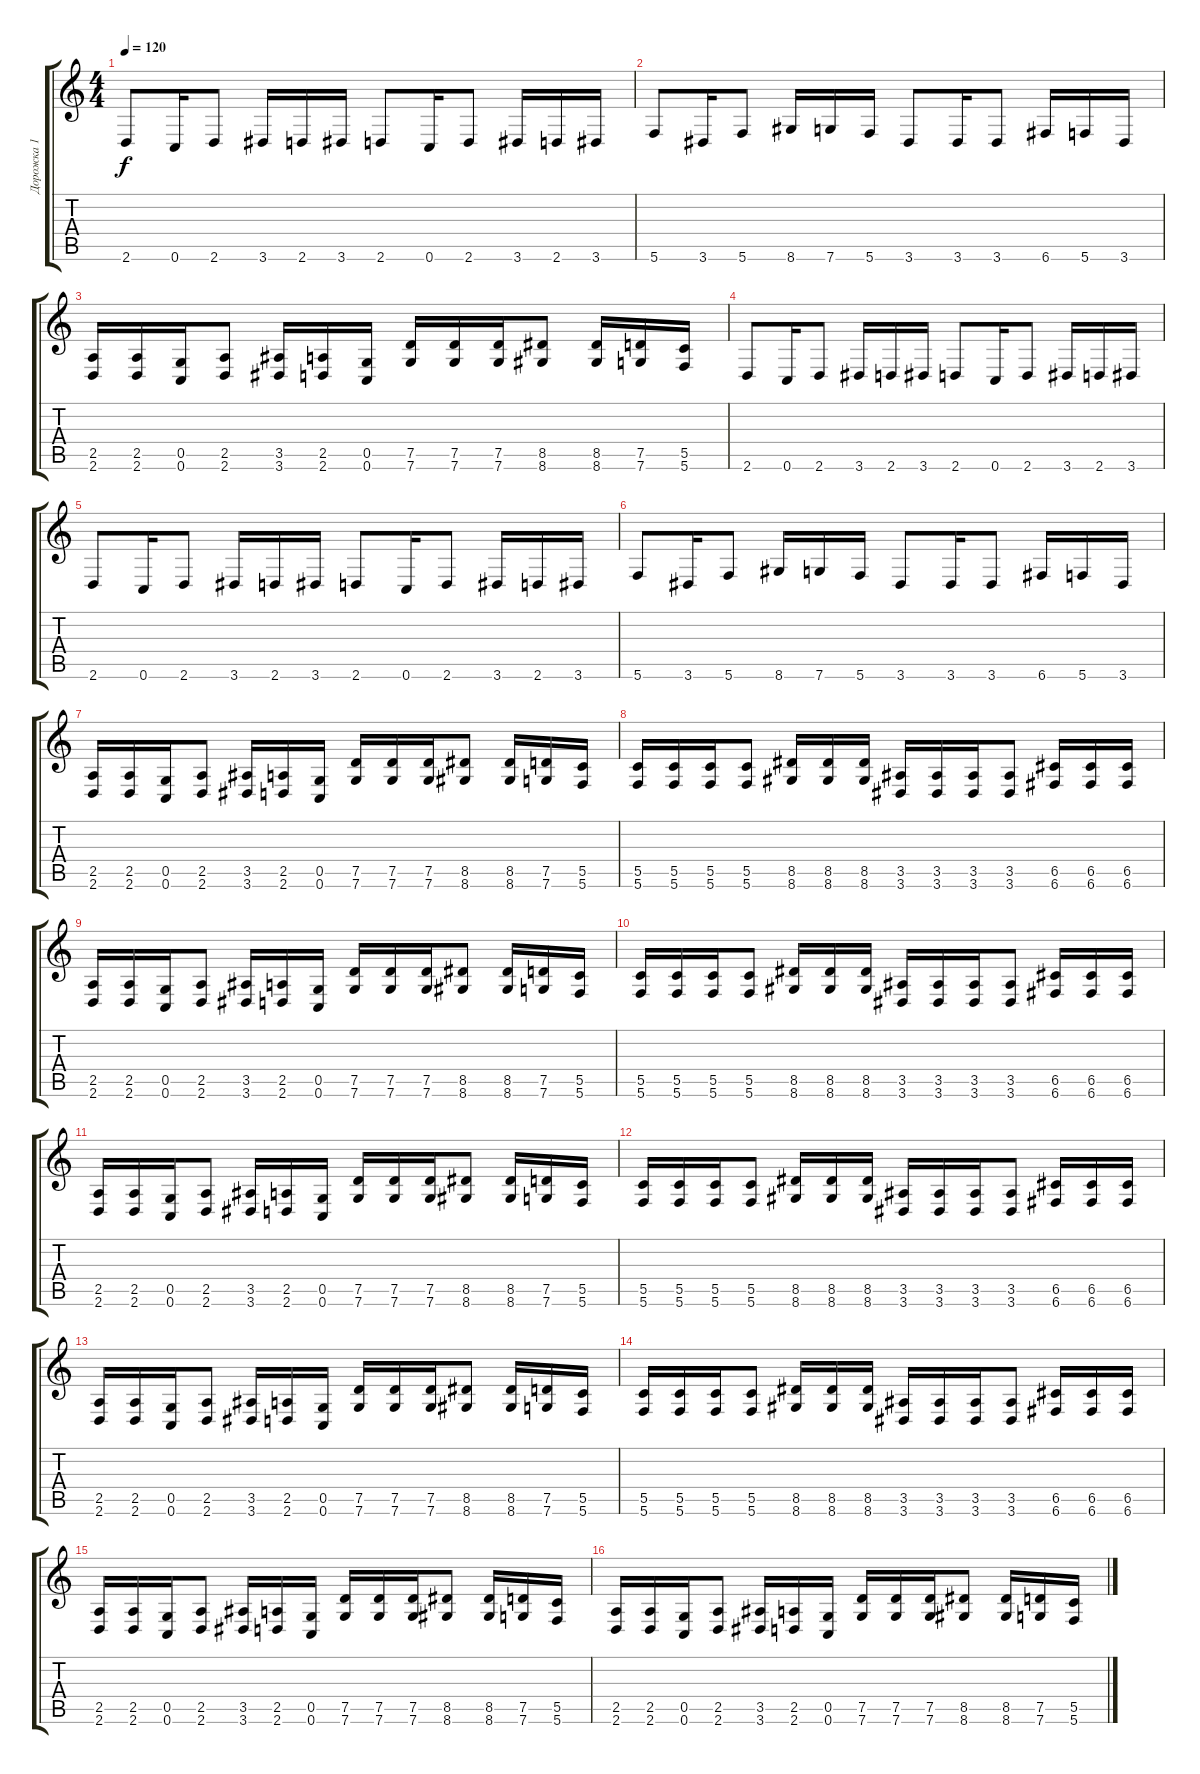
\track ("Дорожка 1" "Дорожка 1") {instrument distortionguitar}
\staff {score tabs}
\tuning (D4 A3 F3 C3 G2 C2) {hide}
\ts (4 4)
\tempo 120
\clef g2
\ks c
2.6.8{dy f} 0.6.16 2.6.8 3.6.16 2.6.16 3.6.16 2.6.8 0.6.16 2.6.8 3.6.16 2.6.16 3.6.16 |
5.6.8 3.6.16 5.6.8 8.6.16 7.6.16 5.6.16 3.6.8 3.6.16 3.6.8 6.6.16 5.6.16 3.6.16 |
(2.5 2.6).16 (2.5 2.6).16 (0.5 0.6).16 (2.5 2.6).8 (3.5 3.6).16 (2.5 2.6).16 (0.5 0.6).16 (7.5 7.6).16 (7.5 7.6).16 (7.5 7.6).16 (8.5 8.6).8 (8.5 8.6).16 (7.5 7.6).16 (5.5 5.6).16 |
2.6.8 0.6.16 2.6.8 3.6.16 2.6.16 3.6.16 2.6.8 0.6.16 2.6.8 3.6.16 2.6.16 3.6.16 |
2.6.8 0.6.16 2.6.8 3.6.16 2.6.16 3.6.16 2.6.8 0.6.16 2.6.8 3.6.16 2.6.16 3.6.16 |
5.6.8 3.6.16 5.6.8 8.6.16 7.6.16 5.6.16 3.6.8 3.6.16 3.6.8 6.6.16 5.6.16 3.6.16 |
(2.5 2.6).16 (2.5 2.6).16 (0.5 0.6).16 (2.5 2.6).8 (3.5 3.6).16 (2.5 2.6).16 (0.5 0.6).16 (7.5 7.6).16 (7.5 7.6).16 (7.5 7.6).16 (8.5 8.6).8 (8.5 8.6).16 (7.5 7.6).16 (5.5 5.6).16 |
(5.5 5.6).16 (5.5 5.6).16 (5.5 5.6).16 (5.5 5.6).8 (8.5 8.6).16 (8.5 8.6).16 (8.5 8.6).16 (3.5 3.6).16 (3.5 3.6).16 (3.5 3.6).16 (3.5 3.6).8 (6.5 6.6).16 (6.5 6.6).16 (6.5 6.6).16 |
(2.5 2.6).16 (2.5 2.6).16 (0.5 0.6).16 (2.5 2.6).8 (3.5 3.6).16 (2.5 2.6).16 (0.5 0.6).16 (7.5 7.6).16 (7.5 7.6).16 (7.5 7.6).16 (8.5 8.6).8 (8.5 8.6).16 (7.5 7.6).16 (5.5 5.6).16 |
(5.5 5.6).16 (5.5 5.6).16 (5.5 5.6).16 (5.5 5.6).8 (8.5 8.6).16 (8.5 8.6).16 (8.5 8.6).16 (3.5 3.6).16 (3.5 3.6).16 (3.5 3.6).16 (3.5 3.6).8 (6.5 6.6).16 (6.5 6.6).16 (6.5 6.6).16 |
(2.5 2.6).16 (2.5 2.6).16 (0.5 0.6).16 (2.5 2.6).8 (3.5 3.6).16 (2.5 2.6).16 (0.5 0.6).16 (7.5 7.6).16 (7.5 7.6).16 (7.5 7.6).16 (8.5 8.6).8 (8.5 8.6).16 (7.5 7.6).16 (5.5 5.6).16 |
(5.5 5.6).16 (5.5 5.6).16 (5.5 5.6).16 (5.5 5.6).8 (8.5 8.6).16 (8.5 8.6).16 (8.5 8.6).16 (3.5 3.6).16 (3.5 3.6).16 (3.5 3.6).16 (3.5 3.6).8 (6.5 6.6).16 (6.5 6.6).16 (6.5 6.6).16 |
(2.5 2.6).16 (2.5 2.6).16 (0.5 0.6).16 (2.5 2.6).8 (3.5 3.6).16 (2.5 2.6).16 (0.5 0.6).16 (7.5 7.6).16 (7.5 7.6).16 (7.5 7.6).16 (8.5 8.6).8 (8.5 8.6).16 (7.5 7.6).16 (5.5 5.6).16 |
(5.5 5.6).16 (5.5 5.6).16 (5.5 5.6).16 (5.5 5.6).8 (8.5 8.6).16 (8.5 8.6).16 (8.5 8.6).16 (3.5 3.6).16 (3.5 3.6).16 (3.5 3.6).16 (3.5 3.6).8 (6.5 6.6).16 (6.5 6.6).16 (6.5 6.6).16 |
(2.5 2.6).16 (2.5 2.6).16 (0.5 0.6).16 (2.5 2.6).8 (3.5 3.6).16 (2.5 2.6).16 (0.5 0.6).16 (7.5 7.6).16 (7.5 7.6).16 (7.5 7.6).16 (8.5 8.6).8 (8.5 8.6).16 (7.5 7.6).16 (5.5 5.6).16 |
(2.5 2.6).16 (2.5 2.6).16 (0.5 0.6).16 (2.5 2.6).8 (3.5 3.6).16 (2.5 2.6).16 (0.5 0.6).16 (7.5 7.6).16 (7.5 7.6).16 (7.5 7.6).16 (8.5 8.6).8 (8.5 8.6).16 (7.5 7.6).16 (5.5 5.6).16
